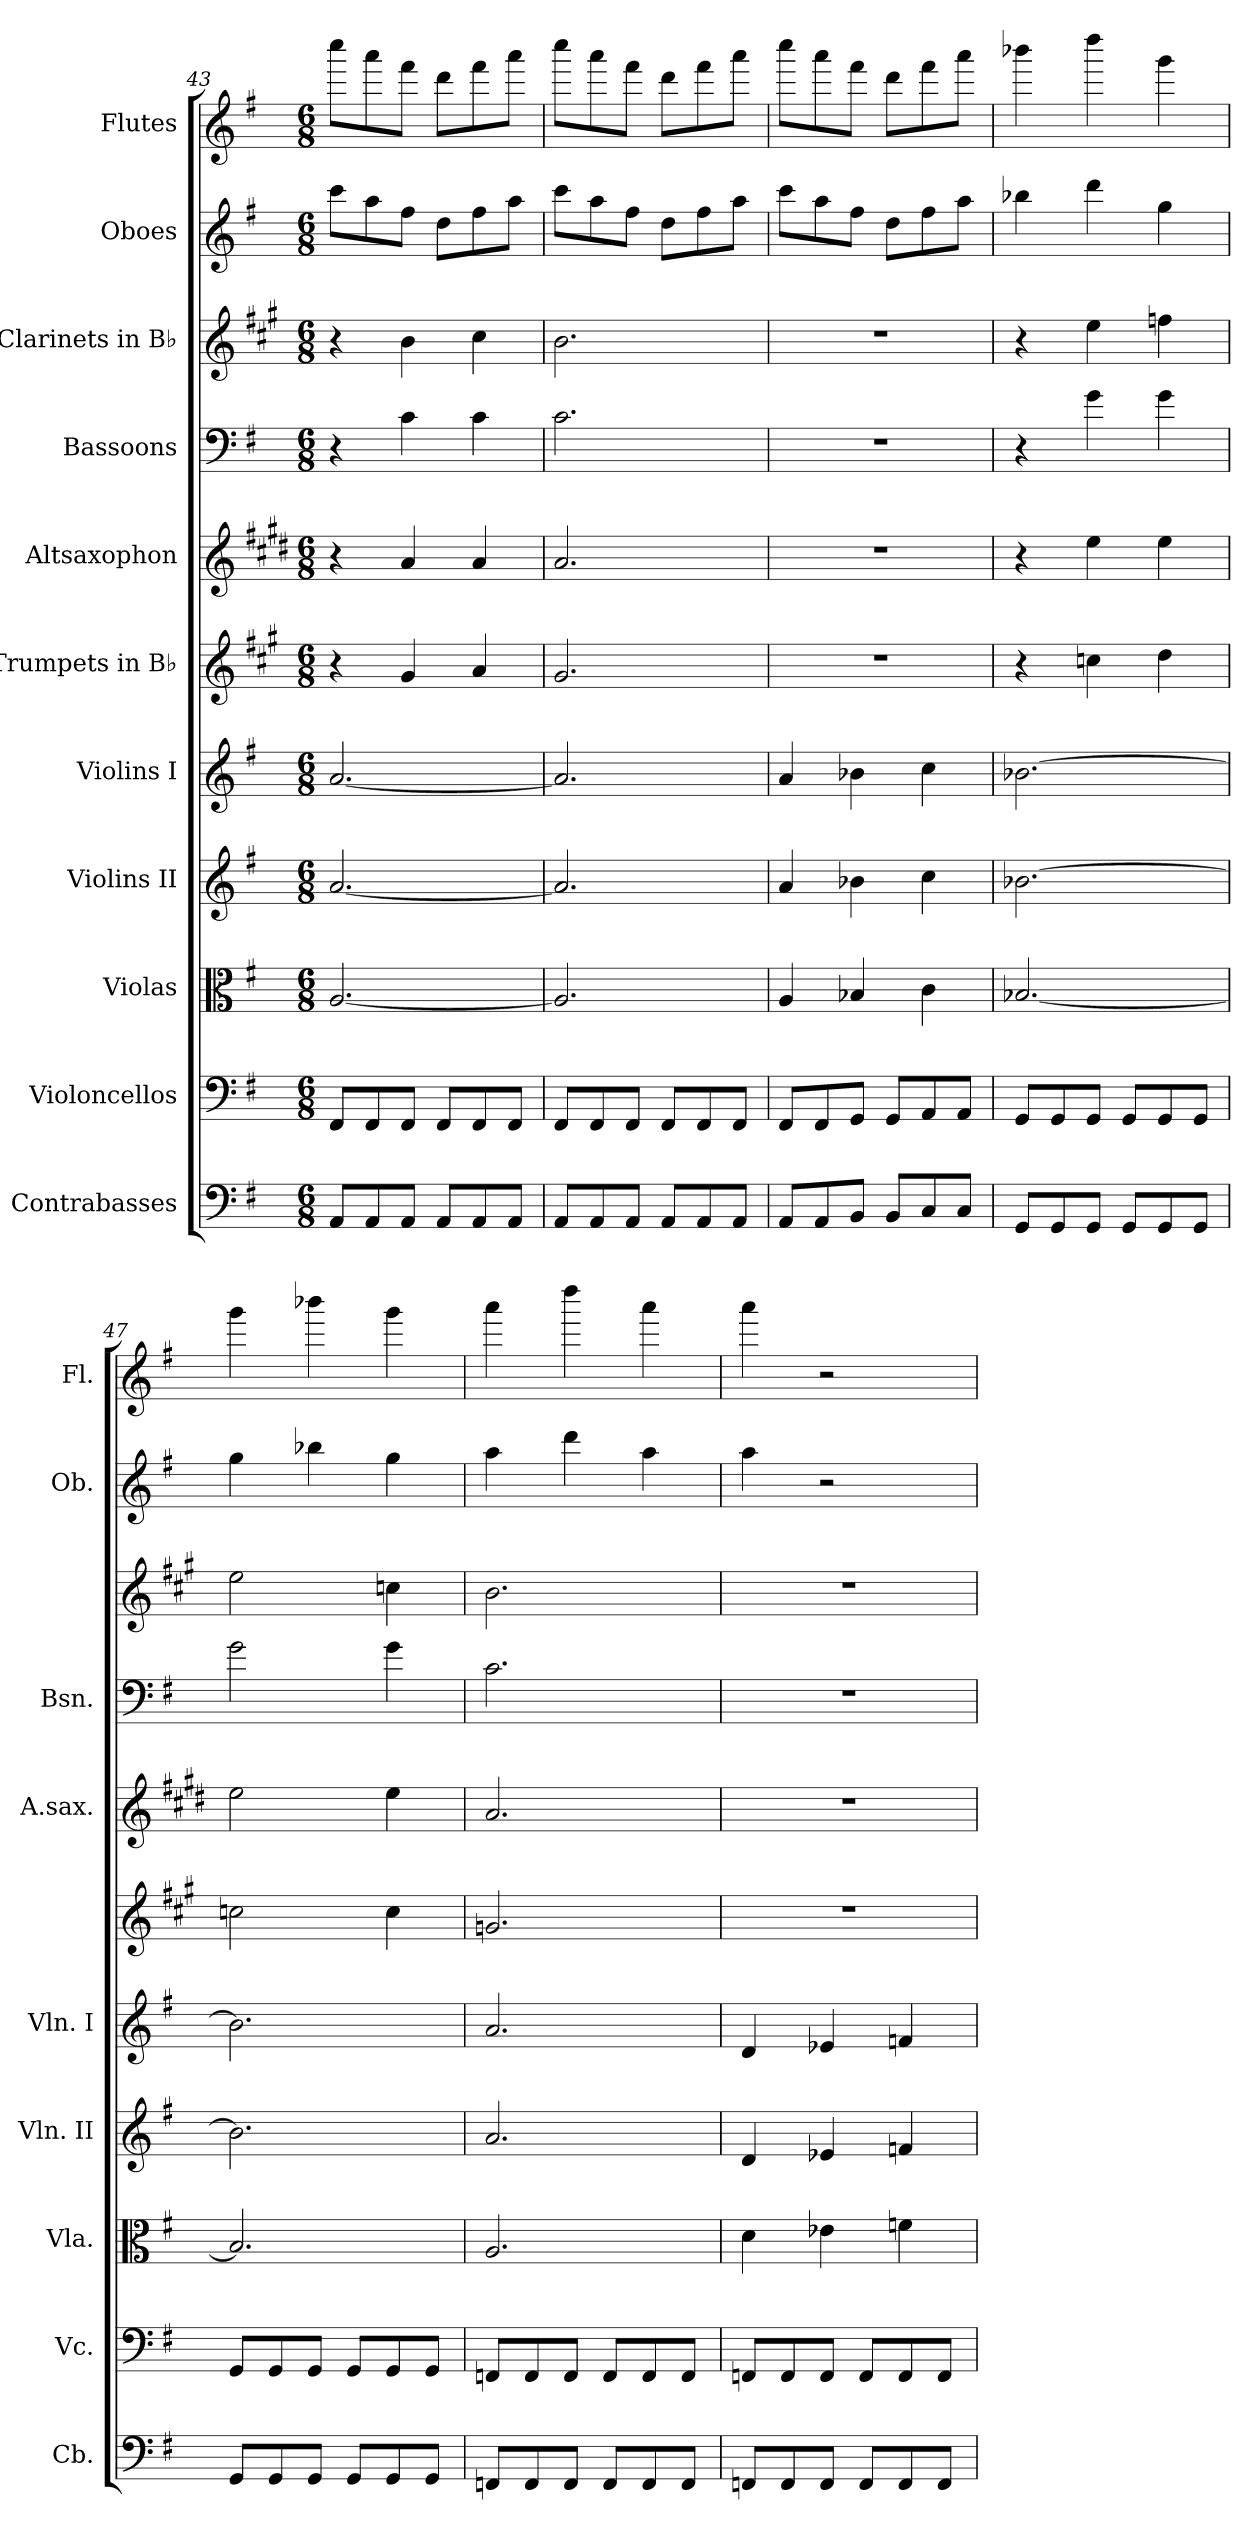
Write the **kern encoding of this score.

**kern	**kern	**kern	**kern	**kern	**kern	**kern	**kern	**kern	**kern	**kern
*part11	*part10	*part9	*part8	*part7	*part6	*part5	*part4	*part3	*part2	*part1
*staff11	*staff10	*staff9	*staff8	*staff7	*staff6	*staff5	*staff4	*staff3	*staff2	*staff1
*I"Contrabasses	*I"Violoncellos	*I"Violas	*I"Violins II	*I"Violins I	*I"Trumpets in B♭	*I"Altsaxophon	*I"Bassoons	*I"Clarinets in B♭	*I"Oboes	*I"Flutes
*I'Cb.	*I'Vc.	*I'Vla.	*I'Vln. II	*I'Vln. I	*	*I'A.sax.	*I'Bsn.	*	*I'Ob.	*I'Fl.
*clefF4	*clefF4	*clefC3	*clefG2	*clefG2	*clefG2	*clefG2	*clefF4	*clefG2	*clefG2	*clefG2
*ITrd7c12	*	*	*	*	*ITrd1c2	*ITrd5c9	*	*ITrd1c2	*	*
*k[f#]	*k[f#]	*k[f#]	*k[f#]	*k[f#]	*k[f#]	*k[f#]	*k[f#]	*k[f#]	*k[f#]	*k[f#]
*M6/8	*M6/8	*M6/8	*M6/8	*M6/8	*M6/8	*M6/8	*M6/8	*M6/8	*M6/8	*M6/8
=43	=43	=43	=43	=43	=43	=43	=43	=43	=43	=43
8AAA/L	8FF#/L	[2.A/	[2.a/	[2.a/	4r	4r	4r	4r	8ccc\L	8cccc\L
8AAA/	8FF#/	.	.	.	.	.	.	.	8aa\	8aaa\
8AAA/J	8FF#/J	.	.	.	4f#/	4c/	4c\	4a\	8ff#\J	8fff#\J
8AAA/L	8FF#/L	.	.	.	.	.	.	.	8dd\L	8ddd\L
8AAA/	8FF#/	.	.	.	4g/	4c/	4c\	4b\	8ff#\	8fff#\
8AAA/J	8FF#/J	.	.	.	.	.	.	.	8aa\J	8aaa\J
=44	=44	=44	=44	=44	=44	=44	=44	=44	=44	=44
8AAA/L	8FF#/L	2.A/]	2.a/]	2.a/]	2.f#/	2.c/	2.c\	2.a\	8ccc\L	8cccc\L
8AAA/	8FF#/	.	.	.	.	.	.	.	8aa\	8aaa\
8AAA/J	8FF#/J	.	.	.	.	.	.	.	8ff#\J	8fff#\J
8AAA/L	8FF#/L	.	.	.	.	.	.	.	8dd\L	8ddd\L
8AAA/	8FF#/	.	.	.	.	.	.	.	8ff#\	8fff#\
8AAA/J	8FF#/J	.	.	.	.	.	.	.	8aa\J	8aaa\J
=45	=45	=45	=45	=45	=45	=45	=45	=45	=45	=45
8AAA/L	8FF#/L	4A/	4a/	4a/	2.r	2.r	2.r	2.r	8ccc\L	8cccc\L
8AAA/	8FF#/	.	.	.	.	.	.	.	8aa\	8aaa\
8BBB/J	8GG/J	4B-X/	4b-X\	4b-X\	.	.	.	.	8ff#\J	8fff#\J
8BBB/L	8GG/L	.	.	.	.	.	.	.	8dd\L	8ddd\L
8CC/	8AA/	4c\	4cc\	4cc\	.	.	.	.	8ff#\	8fff#\
8CC/J	8AA/J	.	.	.	.	.	.	.	8aa\J	8aaa\J
=46	=46	=46	=46	=46	=46	=46	=46	=46	=46	=46
8GGG/L	8GG/L	[2.B-X/	[2.b-X\	[2.b-X\	4r	4r	4r	4r	4bb-X\	4bbb-X\
8GGG/	8GG/	.	.	.	.	.	.	.	.	.
8GGG/J	8GG/J	.	.	.	4b-X\	4g\	4g\	4dd\	4ddd\	4dddd\
8GGG/L	8GG/L	.	.	.	.	.	.	.	.	.
8GGG/	8GG/	.	.	.	4cc\	4g\	4g\	4ee-X\	4gg\	4ggg\
8GGG/J	8GG/J	.	.	.	.	.	.	.	.	.
!!LO:PB:g=z
=47	=47	=47	=47	=47	=47	=47	=47	=47	=47	=47
8GGG/L	8GG/L	2.B-/]	2.b-\]	2.b-\]	2b-X\	2g\	2g\	2dd\	4gg\	4ggg\
8GGG/	8GG/	.	.	.	.	.	.	.	.	.
8GGG/J	8GG/J	.	.	.	.	.	.	.	4bb-X\	4bbb-X\
8GGG/L	8GG/L	.	.	.	.	.	.	.	.	.
8GGG/	8GG/	.	.	.	4b-\	4g\	4g\	4b-X\	4gg\	4ggg\
8GGG/J	8GG/J	.	.	.	.	.	.	.	.	.
=48	=48	=48	=48	=48	=48	=48	=48	=48	=48	=48
8FFFn/L	8FFn/L	2.A/	2.a/	2.a/	2.fn/	2.c/	2.c\	2.a\	4aa\	4aaa\
8FFF/	8FF/	.	.	.	.	.	.	.	.	.
8FFF/J	8FF/J	.	.	.	.	.	.	.	4ddd\	4dddd\
8FFF/L	8FF/L	.	.	.	.	.	.	.	.	.
8FFF/	8FF/	.	.	.	.	.	.	.	4aa\	4aaa\
8FFF/J	8FF/J	.	.	.	.	.	.	.	.	.
=49	=49	=49	=49	=49	=49	=49	=49	=49	=49	=49
8FFFn/L	8FFn/L	4d\	4d/	4d/	2.r	2.r	2.r	2.r	4aa\	4aaa\
8FFF/	8FF/	.	.	.	.	.	.	.	.	.
8FFF/J	8FF/J	4e-X\	4e-X/	4e-X/	.	.	.	.	2r	2r
8FFF/L	8FF/L	.	.	.	.	.	.	.	.	.
8FFF/	8FF/	4fn\	4fn/	4fn/	.	.	.	.	.	.
8FFF/J	8FF/J	.	.	.	.	.	.	.	.	.
=	=	=	=	=	=	=	=	=	=	=
*-	*-	*-	*-	*-	*-	*-	*-	*-	*-	*-
